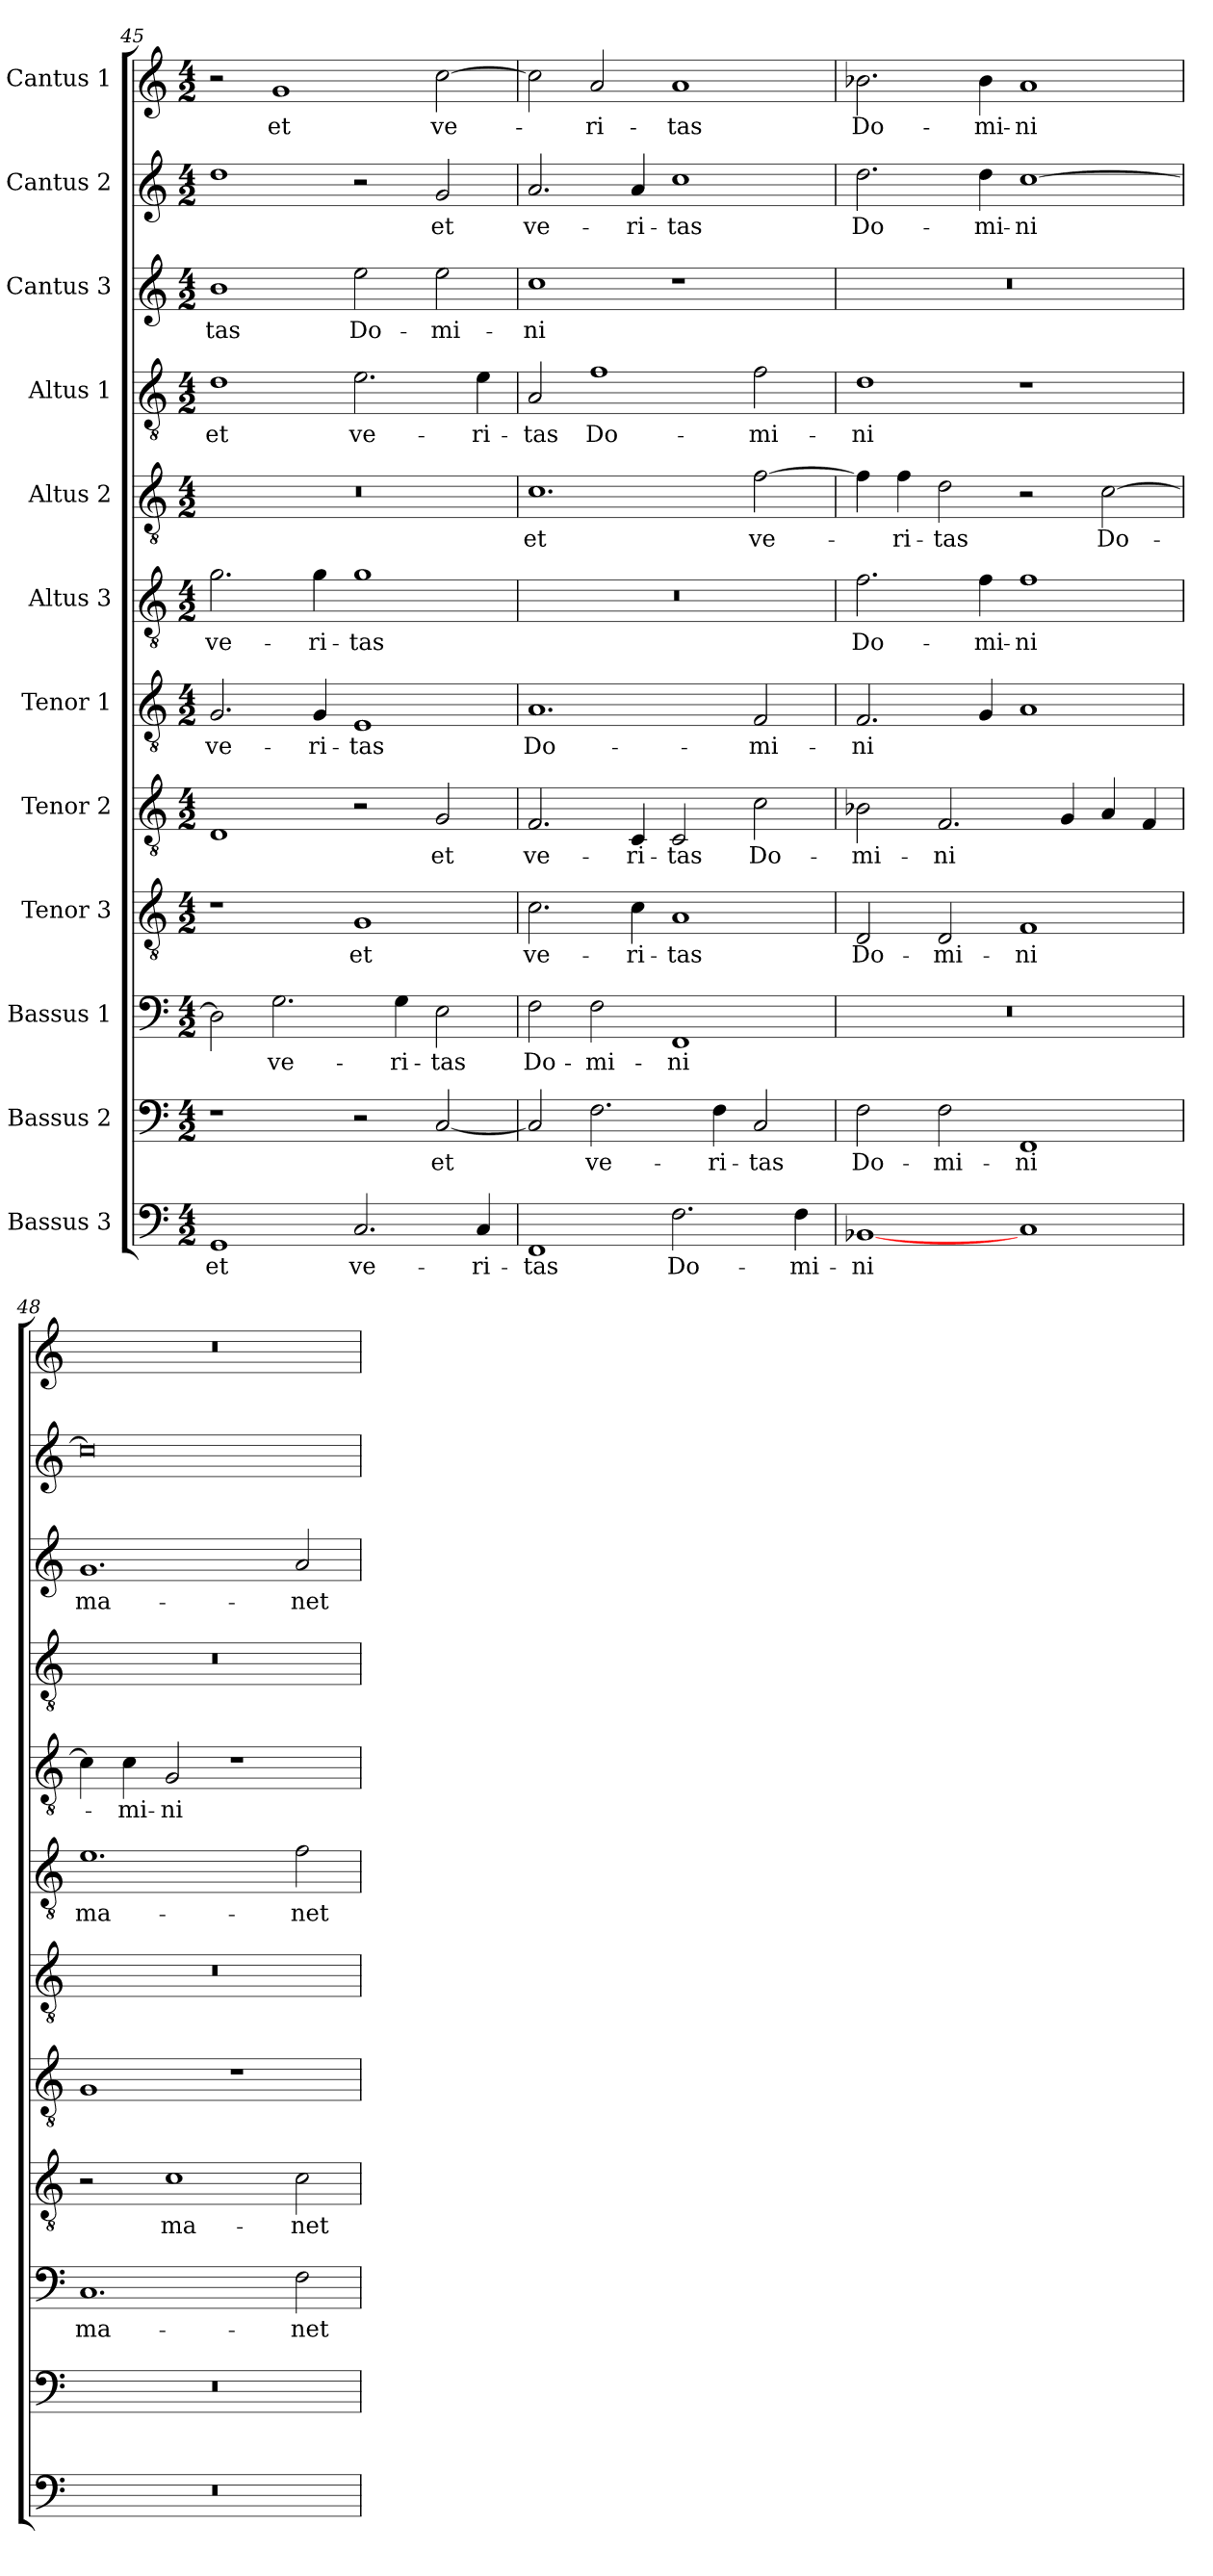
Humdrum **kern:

**kern	**text	**kern	**text	**kern	**text	**kern	**text	**kern	**text	**kern	**text	**kern	**text	**kern	**text	**kern	**text	**kern	**text	**kern	**text	**kern	**text
*part12	*part12	*part11	*part11	*part10	*part10	*part9	*part9	*part8	*part8	*part7	*part7	*part6	*part6	*part5	*part5	*part4	*part4	*part3	*part3	*part2	*part2	*part1	*part1
*staff12	*staff12	*staff11	*staff11	*staff10	*staff10	*staff9	*staff9	*staff8	*staff8	*staff7	*staff7	*staff6	*staff6	*staff5	*staff5	*staff4	*staff4	*staff3	*staff3	*staff2	*staff2	*staff1	*staff1
*I"Bassus 3	*	*I"Bassus 2	*	*I"Bassus 1	*	*I"Tenor 3	*	*I"Tenor 2	*	*I"Tenor 1	*	*I"Altus 3	*	*I"Altus 2	*	*I"Altus 1	*	*I"Cantus 3	*	*I"Cantus 2	*	*I"Cantus 1	*
*clefF4	*	*clefF4	*	*clefF4	*	*clefGv2	*	*clefGv2	*	*clefGv2	*	*clefGv2	*	*clefGv2	*	*clefGv2	*	*clefG2	*	*clefG2	*	*clefG2	*
*k[]	*	*k[]	*	*k[]	*	*k[]	*	*k[]	*	*k[]	*	*k[]	*	*k[]	*	*k[]	*	*k[]	*	*k[]	*	*k[]	*
*C:	*	*C:	*	*C:	*	*C:	*	*C:	*	*C:	*	*C:	*	*C:	*	*C:	*	*C:	*	*C:	*	*C:	*
*M4/2	*	*M4/2	*	*M4/2	*	*M4/2	*	*M4/2	*	*M4/2	*	*M4/2	*	*M4/2	*	*M4/2	*	*M4/2	*	*M4/2	*	*M4/2	*
=45	=45	=45	=45	=45	=45	=45	=45	=45	=45	=45	=45	=45	=45	=45	=45	=45	=45	=45	=45	=45	=45	=45	=45
!	!LO:LY:b	!	!	!	!	!	!	!	!	!	!LO:LY:b	!	!LO:LY:b	!	!	!	!LO:LY:b	!	!LO:LY:b	!	!	!	!
1GG	et	1r	.	2D\]	.	1r	.	1D	.	2.G/	ve-	2.g\	ve-	0r	.	1d	et	1b	-tas	1dd	.	2r	.
!	!	!	!	!	!LO:LY:b	!	!	!	!	!	!	!	!	!	!	!	!	!	!	!	!	!	!LO:LY:b
.	.	.	.	2.G\	ve-	.	.	.	.	.	.	.	.	.	.	.	.	.	.	.	.	1g	et
!	!	!	!	!	!	!	!	!	!	!	!LO:LY:b	!	!LO:LY:b	!	!	!	!	!	!	!	!	!	!
.	.	.	.	.	.	.	.	.	.	4G/	-ri-	4g\	-ri-	.	.	.	.	.	.	.	.	.	.
!	!LO:LY:b	!	!	!	!	!	!LO:LY:b	!	!	!	!LO:LY:b	!	!LO:LY:b	!	!	!	!LO:LY:b	!	!LO:LY:b	!	!	!	!
2.C/	ve-	2r	.	.	.	1G	et	2r	.	1E	-tas	1g	-tas	.	.	2.e\	ve-	2ee\	Do-	2r	.	.	.
!	!	!	!	!	!LO:LY:b	!	!	!	!	!	!	!	!	!	!	!	!	!	!	!	!	!	!
.	.	.	.	4G\	-ri-	.	.	.	.	.	.	.	.	.	.	.	.	.	.	.	.	.	.
!	!	!	!LO:LY:b	!	!LO:LY:b	!	!	!	!LO:LY:b	!	!	!	!	!	!	!	!	!	!LO:LY:b	!	!LO:LY:b	!	!LO:LY:b
.	.	[2C/	et	2E\	-tas	.	.	2G/	et	.	.	.	.	.	.	.	.	2ee\	-mi-	2g/	et	[2cc\	ve-
!	!LO:LY:b	!	!	!	!	!	!	!	!	!	!	!	!	!	!	!	!LO:LY:b	!	!	!	!	!	!
4C/	-ri-	.	.	.	.	.	.	.	.	.	.	.	.	.	.	4e\	-ri-	.	.	.	.	.	.
=46	=46	=46	=46	=46	=46	=46	=46	=46	=46	=46	=46	=46	=46	=46	=46	=46	=46	=46	=46	=46	=46	=46	=46
!	!LO:LY:b	!	!	!	!LO:LY:b	!	!LO:LY:b	!	!LO:LY:b	!	!LO:LY:b	!	!	!	!LO:LY:b	!	!LO:LY:b	!	!LO:LY:b	!	!LO:LY:b	!	!
1FF	-tas	2C/]	.	2F\	Do-	2.c\	ve-	2.F/	ve-	1.A	Do-	0r	.	1.c	et	2A/	-tas	1cc	-ni	2.a/	ve-	2cc\]	.
!	!	!	!LO:LY:b	!	!LO:LY:b	!	!	!	!	!	!	!	!	!	!	!	!LO:LY:b	!	!	!	!	!	!LO:LY:b
.	.	2.F\	ve-	2F\	-mi-	.	.	.	.	.	.	.	.	.	.	1f	Do-	.	.	.	.	2a/	-ri-
!	!	!	!	!	!	!	!LO:LY:b	!	!LO:LY:b	!	!	!	!	!	!	!	!	!	!	!	!LO:LY:b	!	!
.	.	.	.	.	.	4c\	-ri-	4C/	-ri-	.	.	.	.	.	.	.	.	.	.	4a/	-ri-	.	.
!	!LO:LY:b	!	!	!	!LO:LY:b	!	!LO:LY:b	!	!LO:LY:b	!	!	!	!	!	!	!	!	!	!	!	!LO:LY:b	!	!LO:LY:b
2.F\	Do-	.	.	1FF	-ni	1A	-tas	2C/	-tas	.	.	.	.	.	.	.	.	1r	.	1cc	-tas	1a	-tas
!	!	!	!LO:LY:b	!	!	!	!	!	!	!	!	!	!	!	!	!	!	!	!	!	!	!	!
.	.	4F\	-ri-	.	.	.	.	.	.	.	.	.	.	.	.	.	.	.	.	.	.	.	.
!	!	!	!LO:LY:b	!	!	!	!	!	!LO:LY:b	!	!LO:LY:b	!	!	!	!LO:LY:b	!	!LO:LY:b	!	!	!	!	!	!
.	.	2C/	-tas	.	.	.	.	2c\	Do-	2F/	-mi-	.	.	[2f\	ve-	2f\	-mi-	.	.	.	.	.	.
!	!LO:LY:b	!	!	!	!	!	!	!	!	!	!	!	!	!	!	!	!	!	!	!	!	!	!
4F\	-mi-	.	.	.	.	.	.	.	.	.	.	.	.	.	.	.	.	.	.	.	.	.	.
=47	=47	=47	=47	=47	=47	=47	=47	=47	=47	=47	=47	=47	=47	=47	=47	=47	=47	=47	=47	=47	=47	=47	=47
!	!LO:LY:b	!	!LO:LY:b	!	!	!	!LO:LY:b	!	!LO:LY:b	!	!LO:LY:b	!	!LO:LY:b	!	!	!	!LO:LY:b	!	!	!	!LO:LY:b	!	!LO:LY:b
[1BB-X	-ni	2F\	Do-	0r	.	2D/	Do-	2B-X\	-mi-	2.F/	-ni	2.f\	Do-	4f\]	.	1d	-ni	0r	.	2.dd\	Do-	2.b-X\	Do-
!	!	!	!	!	!	!	!	!	!	!	!	!	!	!	!LO:LY:b	!	!	!	!	!	!	!	!
.	.	.	.	.	.	.	.	.	.	.	.	.	.	4f\	-ri-	.	.	.	.	.	.	.	.
!	!	!	!LO:LY:b	!	!	!	!LO:LY:b	!	!LO:LY:b	!	!	!	!	!	!LO:LY:b	!	!	!	!	!	!	!	!
.	.	2F\	-mi-	.	.	2D/	-mi-	2.F/	-ni	.	.	.	.	2d\	-tas	.	.	.	.	.	.	.	.
!	!	!	!	!	!	!	!	!	!	!	!	!	!LO:LY:b	!	!	!	!	!	!	!	!LO:LY:b	!	!LO:LY:b
.	.	.	.	.	.	.	.	.	.	4G/	.	4f\	-mi-	.	.	.	.	.	.	4dd\	-mi-	4b-\	-mi-
!	!	!	!LO:LY:b	!	!	!	!LO:LY:b	!	!	!	!	!	!LO:LY:b	!	!	!	!	!	!	!	!LO:LY:b	!	!LO:LY:b
1C	.	1FF	-ni	.	.	1F	-ni	.	.	1A	.	1f	-ni	2r	.	1r	.	.	.	[1cc	-ni	1a	-ni
.	.	.	.	.	.	.	.	4G/	.	.	.	.	.	.	.	.	.	.	.	.	.	.	.
!	!	!	!	!	!	!	!	!	!	!	!	!	!	!	!LO:LY:b	!	!	!	!	!	!	!	!
.	.	.	.	.	.	.	.	4A/	.	.	.	.	.	[2c\	Do-	.	.	.	.	.	.	.	.
.	.	.	.	.	.	.	.	4F/	.	.	.	.	.	.	.	.	.	.	.	.	.	.	.
!!LO:PB:g=z
=48	=48	=48	=48	=48	=48	=48	=48	=48	=48	=48	=48	=48	=48	=48	=48	=48	=48	=48	=48	=48	=48	=48	=48
!	!	!	!	!	!LO:LY:b	!	!	!	!	!	!	!	!LO:LY:b	!	!	!	!	!	!LO:LY:b	!	!	!	!
0r	.	0r	.	1.C	ma-	2r	.	1G	.	0r	.	1.e	ma-	4c\]	.	0r	.	1.g	ma-	0cc]	.	0r	.
!	!	!	!	!	!	!	!	!	!	!	!	!	!	!	!LO:LY:b	!	!	!	!	!	!	!	!
.	.	.	.	.	.	.	.	.	.	.	.	.	.	4c\	-mi-	.	.	.	.	.	.	.	.
!	!	!	!	!	!	!	!LO:LY:b	!	!	!	!	!	!	!	!LO:LY:b	!	!	!	!	!	!	!	!
.	.	.	.	.	.	1c	ma-	.	.	.	.	.	.	2G/	-ni	.	.	.	.	.	.	.	.
.	.	.	.	.	.	.	.	1r	.	.	.	.	.	1r	.	.	.	.	.	.	.	.	.
!	!	!	!	!	!LO:LY:b	!	!LO:LY:b	!	!	!	!	!	!LO:LY:b	!	!	!	!	!	!LO:LY:b	!	!	!	!
.	.	.	.	2F\	-net	2c\	-net	.	.	.	.	2f\	-net	.	.	.	.	2a/	-net	.	.	.	.
=	=	=	=	=	=	=	=	=	=	=	=	=	=	=	=	=	=	=	=	=	=	=	=
*-	*-	*-	*-	*-	*-	*-	*-	*-	*-	*-	*-	*-	*-	*-	*-	*-	*-	*-	*-	*-	*-	*-	*-
